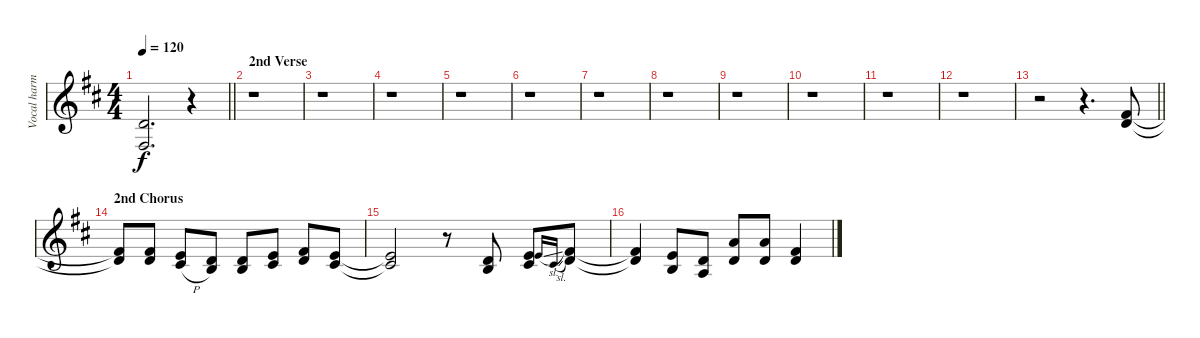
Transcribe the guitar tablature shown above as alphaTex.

\track ("Vocal harmonies" "Vocal harm") {instrument synthvoice}
\staff {score}
\tuning (E4 B3 G3 D3 A2 E2) {hide}
\ts (4 4)
\tempo 120
\clef g2
\barLineRight lightlight
\ks d
(3.2{t} 4.4{t}).2{d dy f} r.4 |
\section ("" "2nd Verse")
r.1 |
r.1 |
r.1 |
r.1 |
r.1 |
r.1 |
r.1 |
r.1 |
r.1 |
r.1 |
r.1 |
\barLineRight lightlight
r.2 r.4{d} (7.2 7.3).8 |
\section ("" "2nd Chorus")
(7.2{t} 7.3{t}).8 (7.2 7.3).8 (5.2{h} 6.3{h}).8 (3.2 4.3).8 (3.2 4.3).8 (5.2 6.3).8 (7.2 7.3).8 (5.2 6.3).8 |
(5.2{t} 6.3{t}).2 r.8 (3.2 4.3).8 (5.2 6.3).8 5.2{sl}.16{gr onbeat} 6.3{sl}.16{gr onbeat} (7.2 7.3).8 |
(7.2{t} 7.3{t}).4 (5.2 4.3).8 (3.2 2.3).8 (5.1 7.3).8 (5.1 7.3).8 (7.2 7.3).4
